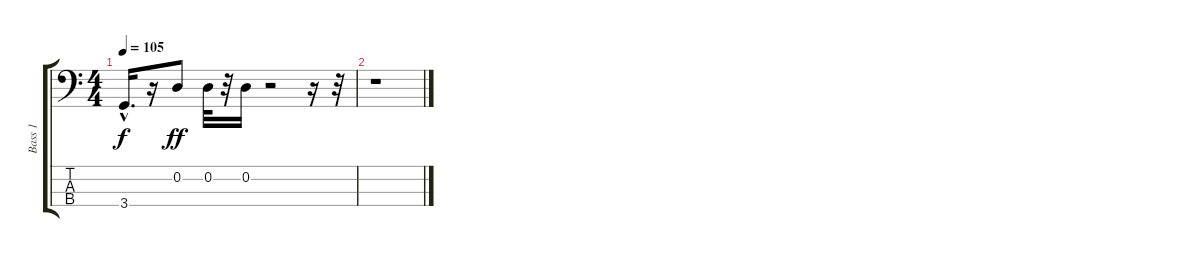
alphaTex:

\track ("Bass 1" "Bass 1") {instrument electricbassfinger}
\staff {score tabs}
\tuning (G2 D2 A1 E1) {hide}
\ts (4 4)
\tempo 105
\clef f4
\ks c
3.4{hac t}.16{d dy f} r.16 0.2.8{dy ff} 0.2.32 r.32 0.2.16 r.2 r.16 r.32 |
r.1
